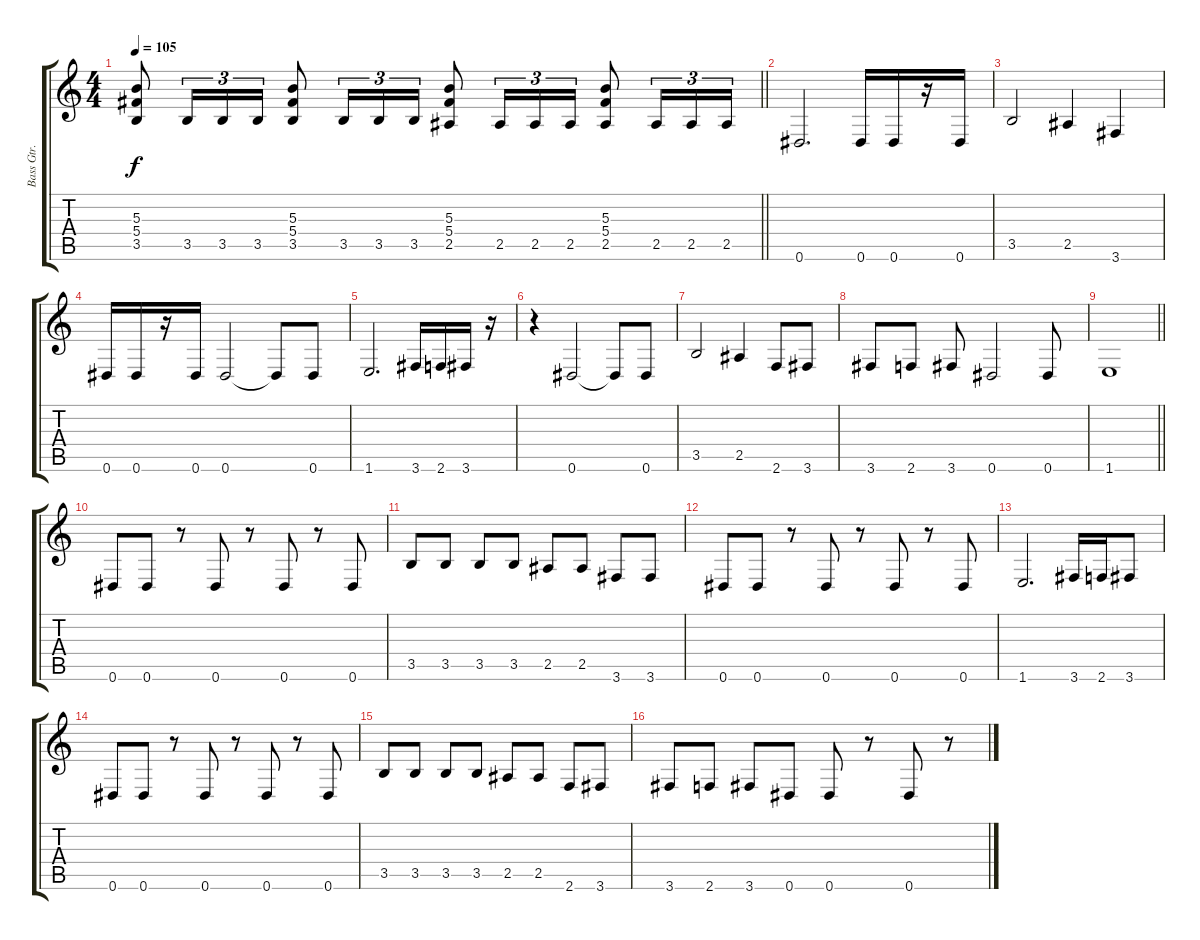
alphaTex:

\track ("Bass Gtr." "Bass Gtr.") {instrument electricbassfinger}
\staff {score tabs}
\tuning (Eb4 Bb3 Gb3 Db3 Ab2 Eb2) {hide}
\ts (4 4)
\tempo 105
\clef g2
\barLineRight lightlight
\ks c
(5.3 5.4 3.5).8{dy f} 3.5.16{tu (3 2)} 3.5.16{tu (3 2)} 3.5.16{tu (3 2)} (5.3 5.4 3.5).8 3.5.16{tu (3 2)} 3.5.16{tu (3 2)} 3.5.16{tu (3 2)} (5.3 5.4 2.5).8 2.5.16{tu (3 2)} 2.5.16{tu (3 2)} 2.5.16{tu (3 2)} (5.3 5.4 2.5).8 2.5.16{tu (3 2)} 2.5.16{tu (3 2)} 2.5.16{tu (3 2)} |
0.6.2{d} 0.6.16 0.6.16 r.16 0.6.16 |
3.5.2 2.5.4 3.6.4 |
0.6.16 0.6.16 r.16 0.6.16 0.6.2 0.6{t}.8 0.6.8 |
1.6.2{d} 3.6.16 2.6.16 3.6.16 r.16 |
r.4 0.6.2 0.6{t}.8 0.6.8 |
3.5.2 2.5.4 2.6.8 3.6.8 |
3.6.8 2.6.8 3.6.8 0.6.2 0.6.8 |
\barLineRight lightlight
1.6.1 |
0.6.8 0.6.8 r.8 0.6.8 r.8 0.6.8 r.8 0.6.8 |
3.5.8 3.5.8 3.5.8 3.5.8 2.5.8 2.5.8 3.6.8 3.6.8 |
0.6.8 0.6.8 r.8 0.6.8 r.8 0.6.8 r.8 0.6.8 |
1.6.2{d} 3.6.16 2.6.16 3.6.8 |
0.6.8 0.6.8 r.8 0.6.8 r.8 0.6.8 r.8 0.6.8 |
3.5.8 3.5.8 3.5.8 3.5.8 2.5.8 2.5.8 2.6.8 3.6.8 |
3.6.8 2.6.8 3.6.8 0.6.8 0.6.8 r.8 0.6.8 r.8
